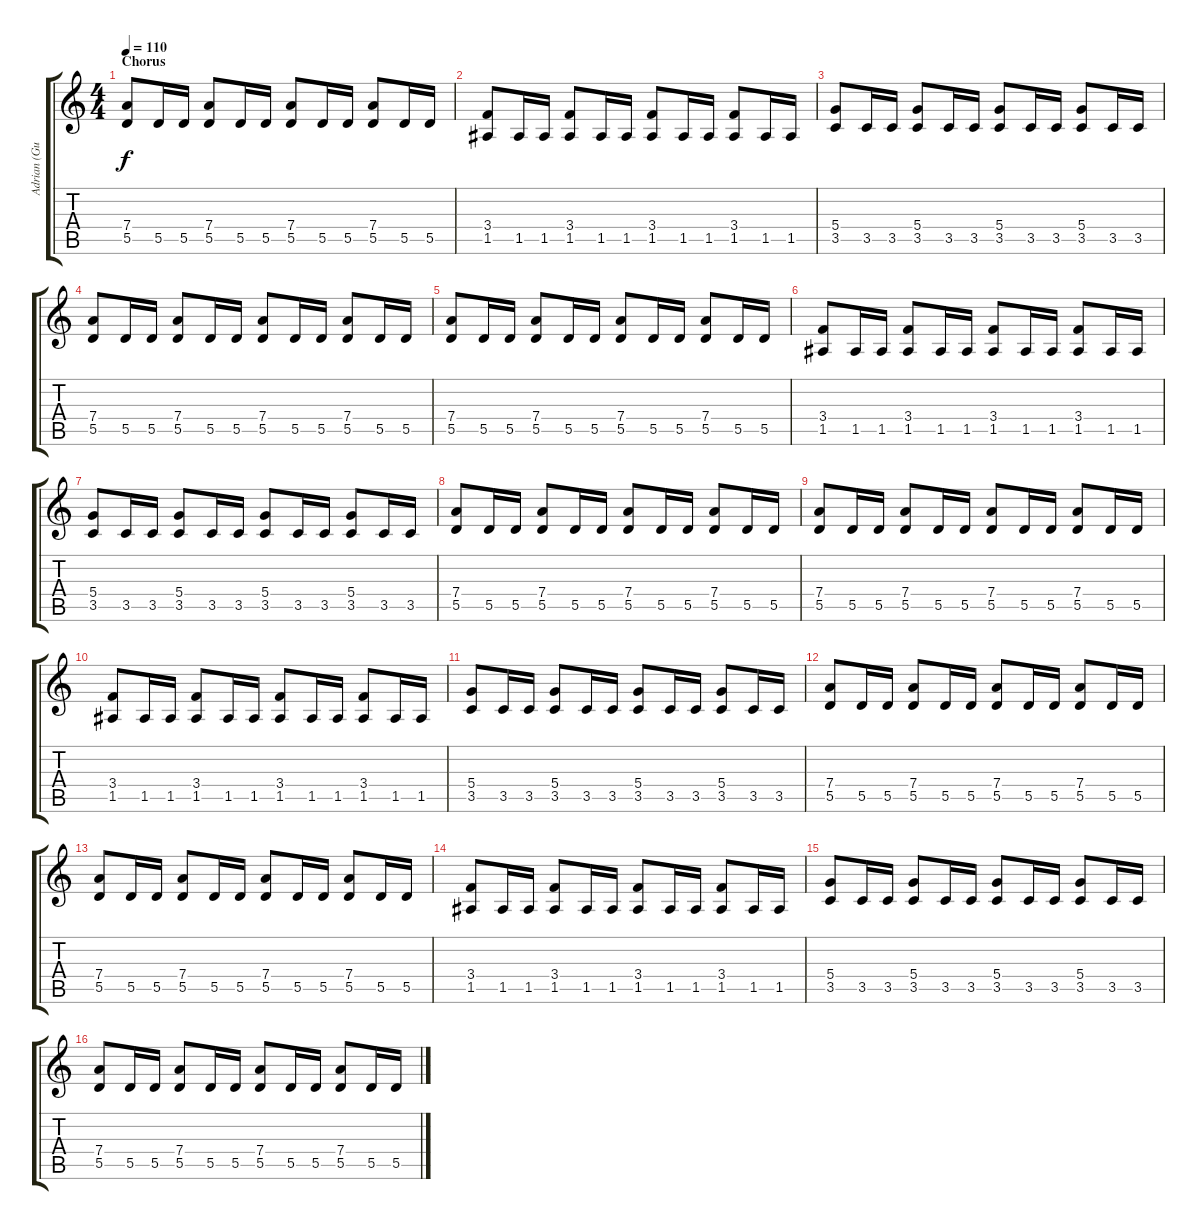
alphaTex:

\track ("Adrian (Guitar 3)" "Adrian (Gu") {instrument distortionguitar}
\staff {score tabs}
\tuning (E4 B3 G3 D3 A2 E2) {hide}
\ts (4 4)
\section ("" "Chorus")
\tempo 110
\clef g2
\ks c
(7.4 5.5).8{dy f} 5.5.16 5.5.16 (7.4 5.5).8 5.5.16 5.5.16 (7.4 5.5).8 5.5.16 5.5.16 (7.4 5.5).8 5.5.16 5.5.16 |
(3.4 1.5).8 1.5.16 1.5.16 (3.4 1.5).8 1.5.16 1.5.16 (3.4 1.5).8 1.5.16 1.5.16 (3.4 1.5).8 1.5.16 1.5.16 |
(5.4 3.5).8 3.5.16 3.5.16 (5.4 3.5).8 3.5.16 3.5.16 (5.4 3.5).8 3.5.16 3.5.16 (5.4 3.5).8 3.5.16 3.5.16 |
(7.4 5.5).8 5.5.16 5.5.16 (7.4 5.5).8 5.5.16 5.5.16 (7.4 5.5).8 5.5.16 5.5.16 (7.4 5.5).8 5.5.16 5.5.16 |
(7.4 5.5).8 5.5.16 5.5.16 (7.4 5.5).8 5.5.16 5.5.16 (7.4 5.5).8 5.5.16 5.5.16 (7.4 5.5).8 5.5.16 5.5.16 |
(3.4 1.5).8 1.5.16 1.5.16 (3.4 1.5).8 1.5.16 1.5.16 (3.4 1.5).8 1.5.16 1.5.16 (3.4 1.5).8 1.5.16 1.5.16 |
(5.4 3.5).8 3.5.16 3.5.16 (5.4 3.5).8 3.5.16 3.5.16 (5.4 3.5).8 3.5.16 3.5.16 (5.4 3.5).8 3.5.16 3.5.16 |
(7.4 5.5).8 5.5.16 5.5.16 (7.4 5.5).8 5.5.16 5.5.16 (7.4 5.5).8 5.5.16 5.5.16 (7.4 5.5).8 5.5.16 5.5.16 |
(7.4 5.5).8 5.5.16 5.5.16 (7.4 5.5).8 5.5.16 5.5.16 (7.4 5.5).8 5.5.16 5.5.16 (7.4 5.5).8 5.5.16 5.5.16 |
(3.4 1.5).8 1.5.16 1.5.16 (3.4 1.5).8 1.5.16 1.5.16 (3.4 1.5).8 1.5.16 1.5.16 (3.4 1.5).8 1.5.16 1.5.16 |
(5.4 3.5).8 3.5.16 3.5.16 (5.4 3.5).8 3.5.16 3.5.16 (5.4 3.5).8 3.5.16 3.5.16 (5.4 3.5).8 3.5.16 3.5.16 |
(7.4 5.5).8 5.5.16 5.5.16 (7.4 5.5).8 5.5.16 5.5.16 (7.4 5.5).8 5.5.16 5.5.16 (7.4 5.5).8 5.5.16 5.5.16 |
(7.4 5.5).8 5.5.16 5.5.16 (7.4 5.5).8 5.5.16 5.5.16 (7.4 5.5).8 5.5.16 5.5.16 (7.4 5.5).8 5.5.16 5.5.16 |
(3.4 1.5).8 1.5.16 1.5.16 (3.4 1.5).8 1.5.16 1.5.16 (3.4 1.5).8 1.5.16 1.5.16 (3.4 1.5).8 1.5.16 1.5.16 |
(5.4 3.5).8 3.5.16 3.5.16 (5.4 3.5).8 3.5.16 3.5.16 (5.4 3.5).8 3.5.16 3.5.16 (5.4 3.5).8 3.5.16 3.5.16 |
(7.4 5.5).8 5.5.16 5.5.16 (7.4 5.5).8 5.5.16 5.5.16 (7.4 5.5).8 5.5.16 5.5.16 (7.4 5.5).8 5.5.16 5.5.16
